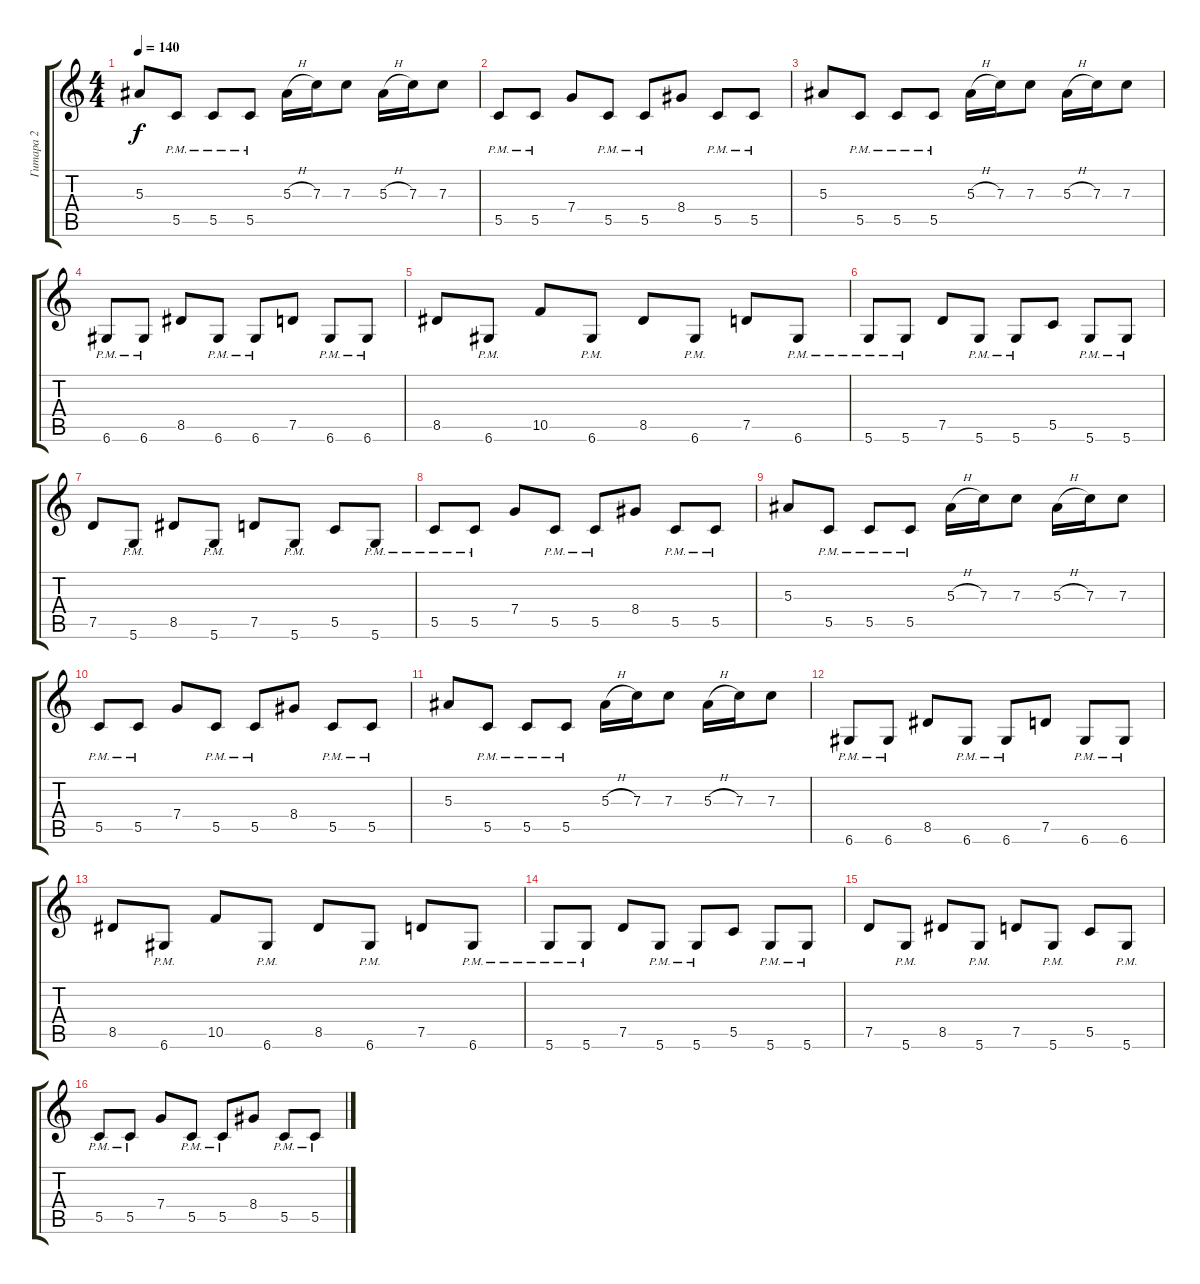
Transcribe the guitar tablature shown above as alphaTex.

\track ("Гитара 2" "Гитара 2") {instrument overdrivenguitar}
\staff {score tabs}
\tuning (D4 A3 F3 C3 G2 D2) {hide}
\ts (4 4)
\tempo 140
\clef g2
\ks c
5.3.8{dy f} 5.5{pm}.8 5.5{pm}.8 5.5{pm}.8 5.3{h}.16 7.3.16 7.3.8 5.3{h}.16 7.3.16 7.3.8 |
5.5{pm}.8 5.5{pm}.8 7.4.8 5.5{pm}.8 5.5{pm}.8 8.4.8 5.5{pm}.8 5.5{pm}.8 |
5.3.8 5.5{pm}.8 5.5{pm}.8 5.5{pm}.8 5.3{h}.16 7.3.16 7.3.8 5.3{h}.16 7.3.16 7.3.8 |
6.6{pm}.8 6.6{pm}.8 8.5.8 6.6{pm}.8 6.6{pm}.8 7.5.8 6.6{pm}.8 6.6{pm}.8 |
8.5.8 6.6{pm}.8 10.5.8 6.6{pm}.8 8.5.8 6.6{pm}.8 7.5.8 6.6{pm}.8 |
5.6{pm}.8 5.6{pm}.8 7.5.8 5.6{pm}.8 5.6{pm}.8 5.5.8 5.6{pm}.8 5.6{pm}.8 |
7.5.8 5.6{pm}.8 8.5.8 5.6{pm}.8 7.5.8 5.6{pm}.8 5.5.8 5.6{pm}.8 |
5.5{pm}.8 5.5{pm}.8 7.4.8 5.5{pm}.8 5.5{pm}.8 8.4.8 5.5{pm}.8 5.5{pm}.8 |
5.3.8 5.5{pm}.8 5.5{pm}.8 5.5{pm}.8 5.3{h}.16 7.3.16 7.3.8 5.3{h}.16 7.3.16 7.3.8 |
5.5{pm}.8 5.5{pm}.8 7.4.8 5.5{pm}.8 5.5{pm}.8 8.4.8 5.5{pm}.8 5.5{pm}.8 |
5.3.8 5.5{pm}.8 5.5{pm}.8 5.5{pm}.8 5.3{h}.16 7.3.16 7.3.8 5.3{h}.16 7.3.16 7.3.8 |
6.6{pm}.8 6.6{pm}.8 8.5.8 6.6{pm}.8 6.6{pm}.8 7.5.8 6.6{pm}.8 6.6{pm}.8 |
8.5.8 6.6{pm}.8 10.5.8 6.6{pm}.8 8.5.8 6.6{pm}.8 7.5.8 6.6{pm}.8 |
5.6{pm}.8 5.6{pm}.8 7.5.8 5.6{pm}.8 5.6{pm}.8 5.5.8 5.6{pm}.8 5.6{pm}.8 |
7.5.8 5.6{pm}.8 8.5.8 5.6{pm}.8 7.5.8 5.6{pm}.8 5.5.8 5.6{pm}.8 |
5.5{pm}.8 5.5{pm}.8 7.4.8 5.5{pm}.8 5.5{pm}.8 8.4.8 5.5{pm}.8 5.5{pm}.8
